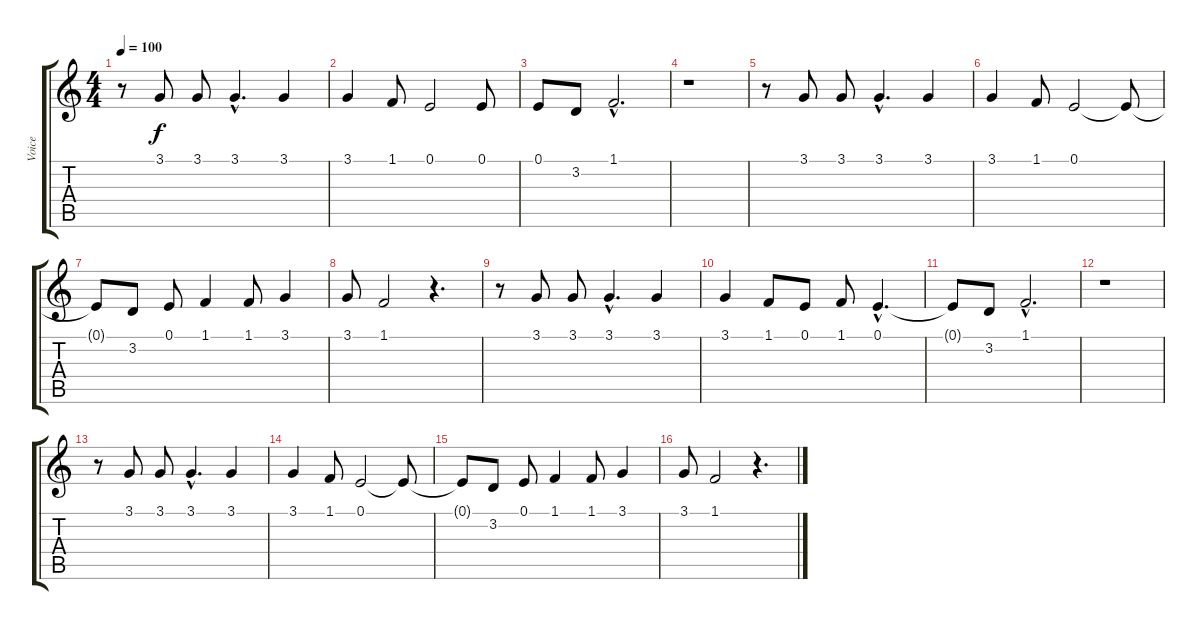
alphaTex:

\track ("Voice" "Voice") {instrument panflute}
\staff {score tabs}
\tuning (E4 B3 G3 D3 A2 E2) {hide}
\ts (4 4)
\tempo 100
\clef g2
\ks c
r.8{dy f} 3.1.8 3.1.8 3.1{hac}.4{d} 3.1.4 |
3.1.4 1.1.8 0.1.2 0.1.8 |
0.1.8 3.2.8 1.1{hac}.2{d} |
r.1 |
r.8 3.1.8 3.1.8 3.1{hac}.4{d} 3.1.4 |
3.1.4 1.1.8 0.1.2 0.1{t}.8 |
0.1{t}.8 3.2.8 0.1.8 1.1.4 1.1.8 3.1.4 |
3.1.8 1.1.2 r.4{d} |
r.8 3.1.8 3.1.8 3.1{hac}.4{d} 3.1.4 |
3.1.4 1.1.8 0.1.8 1.1.8 0.1{hac}.4{d} |
0.1{t}.8 3.2.8 1.1{hac}.2{d} |
r.1 |
r.8 3.1.8 3.1.8 3.1{hac}.4{d} 3.1.4 |
3.1.4 1.1.8 0.1.2 0.1{t}.8 |
0.1{t}.8 3.2.8 0.1.8 1.1.4 1.1.8 3.1.4 |
3.1.8 1.1.2 r.4{d}
